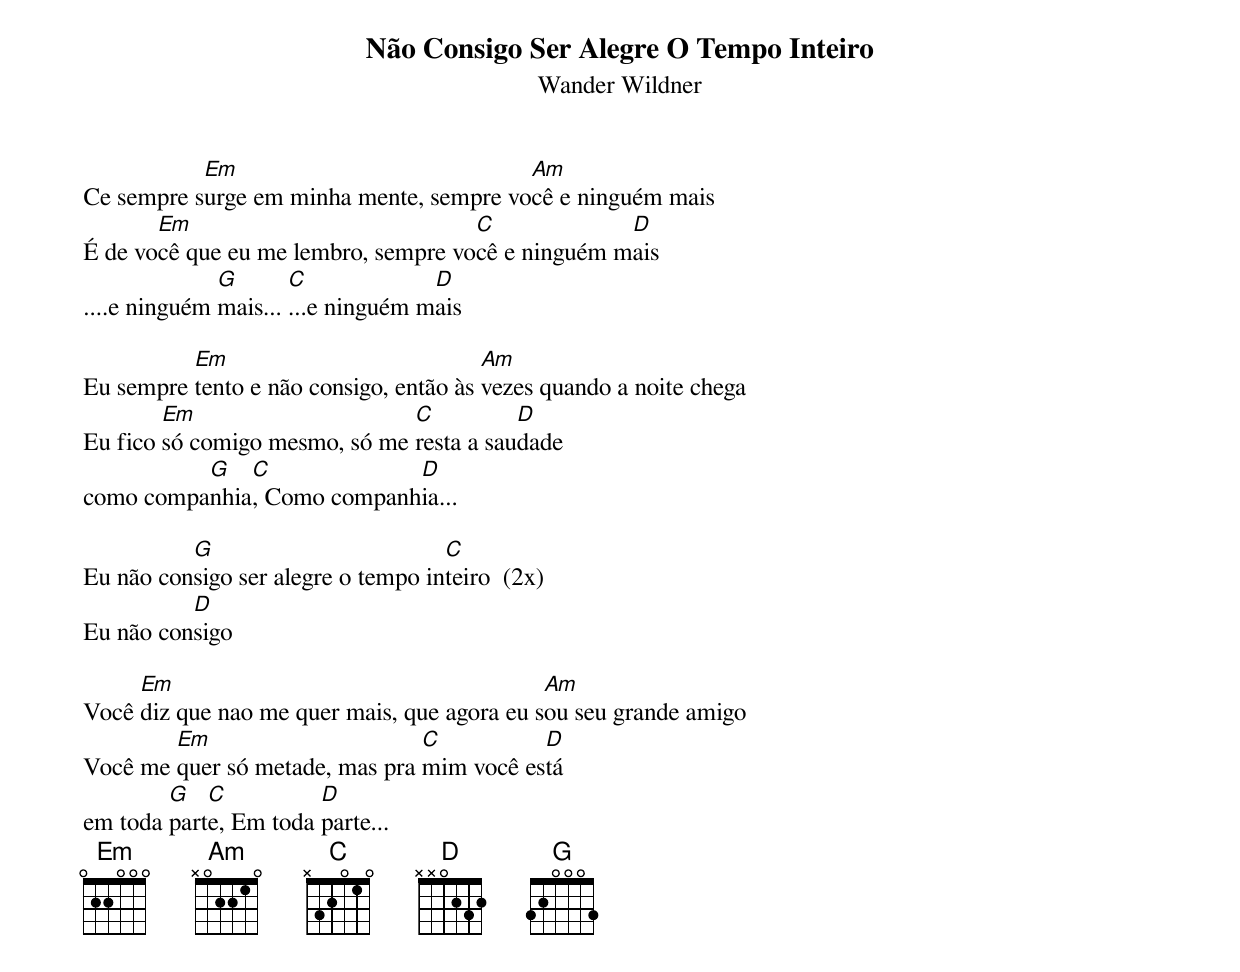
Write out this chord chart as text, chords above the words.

Não Consigo Ser Alegre O Tempo Inteiro
Wander Wildner

           Em                            Am
Ce sempre surge em minha mente, sempre você e ninguém mais
       Em                            C             D
É de você que eu me lembro, sempre você e ninguém mais
              G       C             D
....e ninguém mais... ...e ninguém mais

          Em                            Am
Eu sempre tento e não consigo, então às vezes quando a noite chega
        Em                     C          D
Eu fico só comigo mesmo, só me resta a saudade
          G   C             D
como companhia, Como companhia...

          G                         C
Eu não consigo ser alegre o tempo inteiro  (2x)
          D
Eu não consigo

     Em                                      Am
Você diz que nao me quer mais, que agora eu sou seu grande amigo
        Em                      C          D
Você me quer só metade, mas pra mim você está
        G   C          D
em toda parte, Em toda parte...
